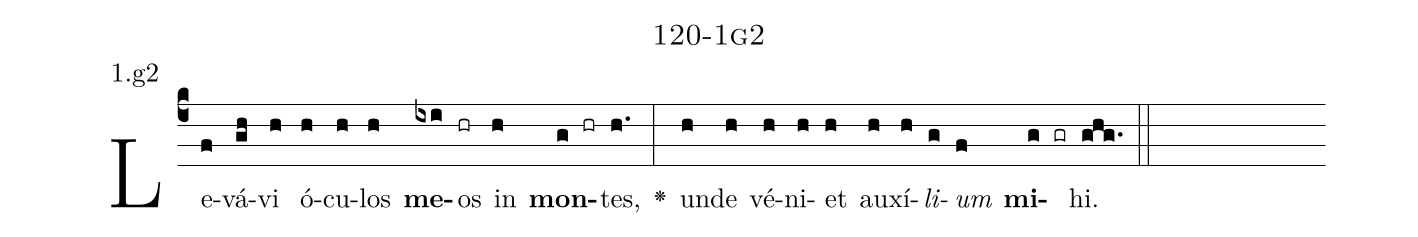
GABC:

name: 120-1g2;
annotation: 1.g2;
%%
(c4)Le(f)vá(gh)vi(h) ó(h)cu(h)los(h) <b>me</b>(ixi)os(hr) in(h) <b>mon</b>(g hr)tes,(h.) <v>\greheightstar</v>(:) un(h)de(h) vé(h)ni(h)et(h) au(h)xí(h)<i>li</i>(g)<i>um</i>(f) <b>mi</b>(g gr)hi.(ghg.) (::)


%E(h) u(h) o(g) u(f) a(g) e.(ghg.) (::)
